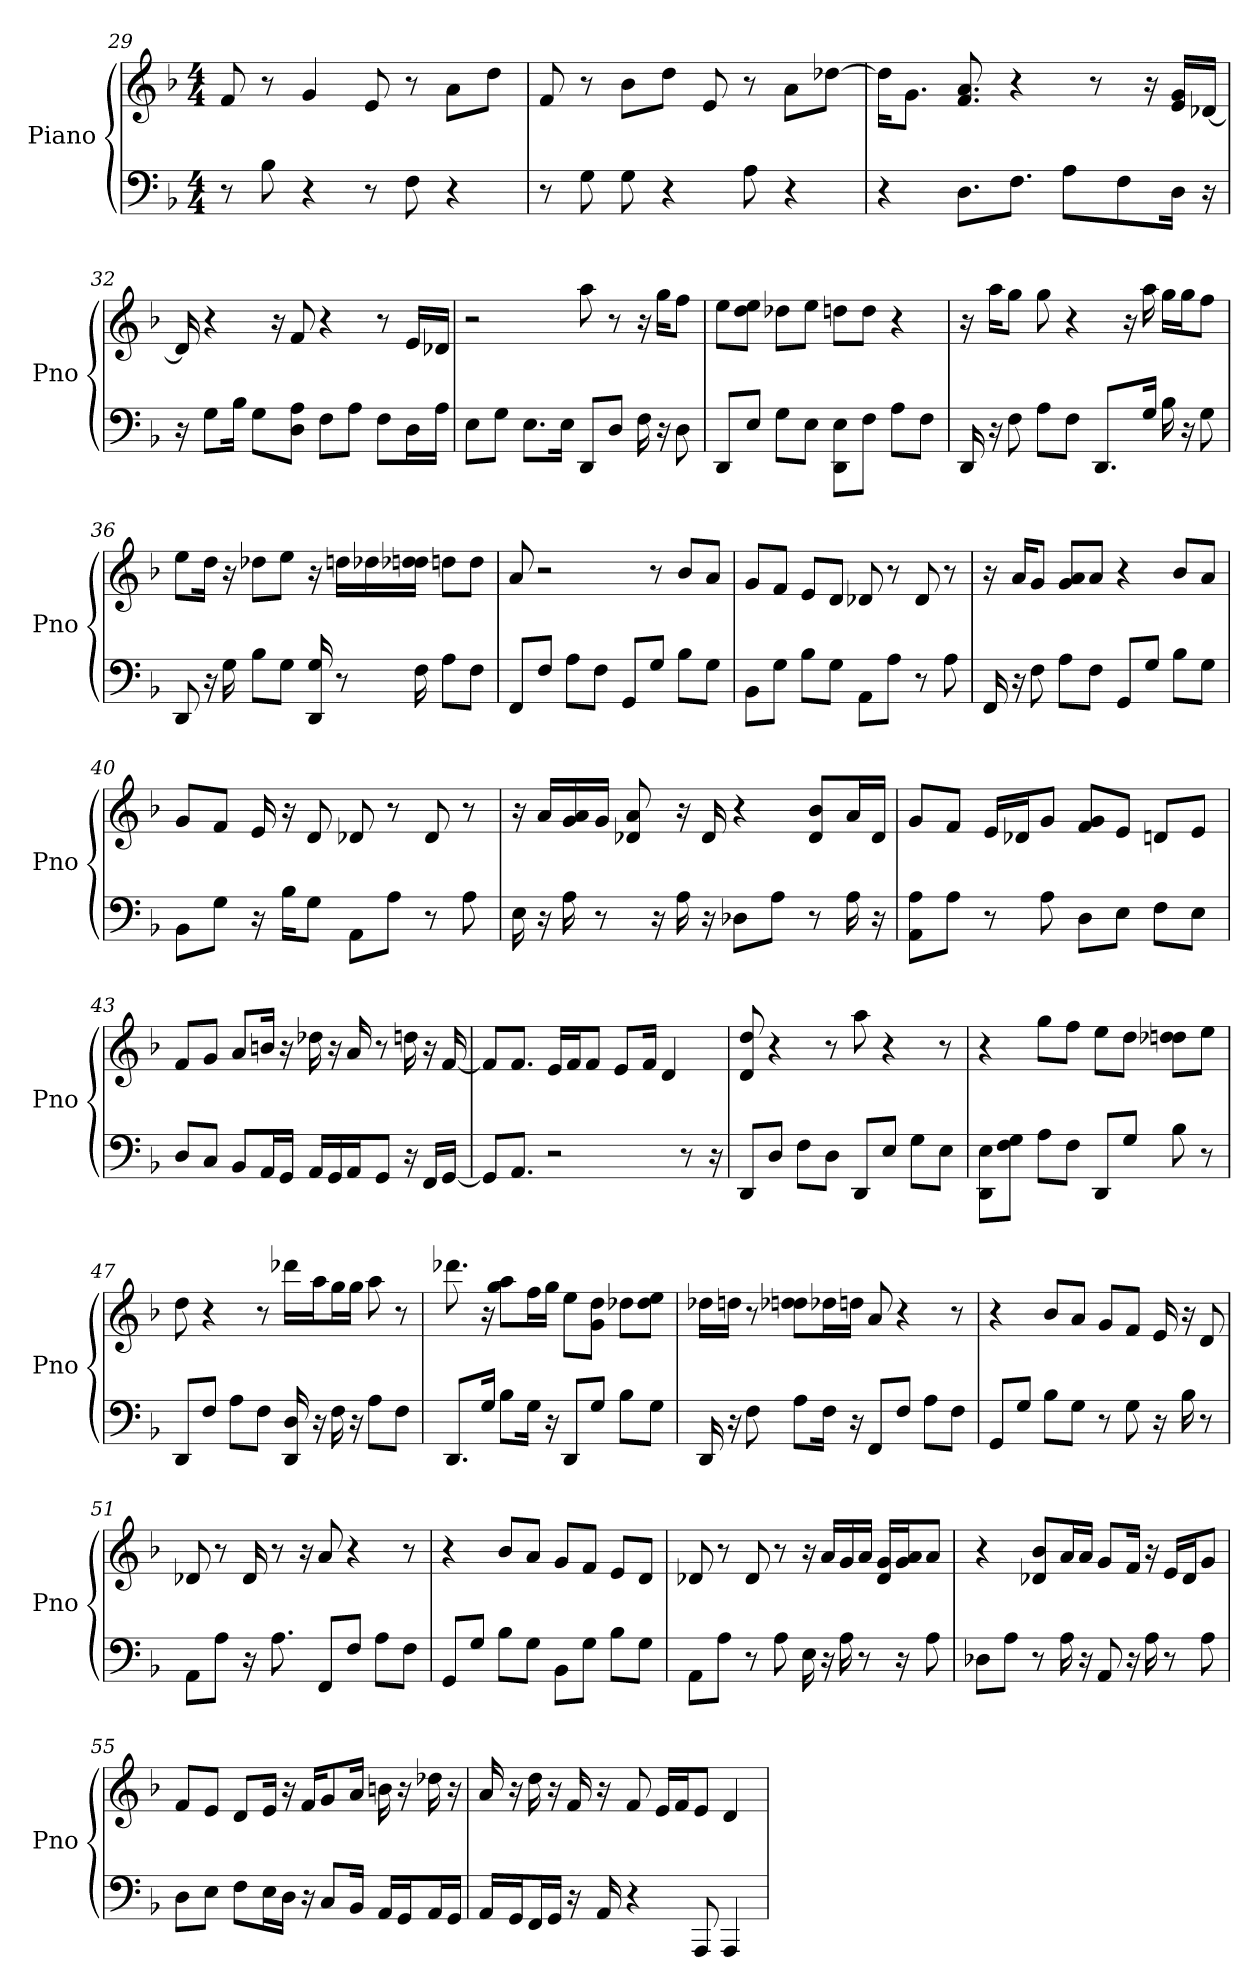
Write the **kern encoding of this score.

**kern	**kern
*part1	*part1
*staff2	*staff1
*I"Piano	*
*I'Pno	*
*clefF4	*clefG2
*k[b-]	*k[b-]
*F:	*F:
*M4/4	*M4/4
=29	=29
8r	8f
8B-	8r
4r	4g
8r	8e
8F	8r
4r	8a\L
.	8dd\J
=30	=30
8r	8f
8G	8r
8G	8b-\L
4r	8dd\J
.	8e
8A	8r
4r	8a\L
.	[8dd-\J
=31	=31
4r	16dd-\KL]
.	8.g\J
8.D\L	8.a 8.f
8.F\J	4r
8A\L	.
.	8r
8F\	.
.	16r
16D\Jk	16g/ 16e/LL
16r	[16d-/JJ
=32	=32
16r	16d-]
8G\L	4r
16B-\Jk	.
8G\L	.
.	16r
8D\ 8A\J	8f
8F\L	4r
8A\J	.
8F\L	8r
16D\L	16e/LL
16A\JJ	16d-/JJ
=33	=33
8E\L	2r
8G\J	.
8.E\L	.
16E\Jk	.
8DD/L	8aa
8D/J	8r
16F	16r
16r	16gg\KL
8D	8ff\J
=34	=34
8DD/L	8ee\L
8E/J	8dd\ 8ee\J
8G\L	8dd-\L
8E\J	8ee\J
8E\ 8DD\L	8dd\L
8F\J	8dd\J
8A\L	4r
8F\J	.
=35	=35
16DD	16r
16r	16aa\KL
8F	8gg\J
8A\L	8gg
8F\J	4r
8.DD/L	.
.	16r
16G/Jk	16aa
16B-	16gg\LL
16r	16gg\J
8G	8ff\J
=36	=36
8DD	8ee\L
16r	16dd\Jk
16G	16r
8B-\L	8dd-\L
8G\J	8ee\J
16DD 16G	16r
8r	16dd\LL
.	16dd-\
16F	16dd\ 16dd-\JJ
8A\L	8dd\L
8F\J	8dd\J
=37	=37
8FF/L	8a
8F/J	2r
8A\L	.
8F\J	.
8GG/L	.
8G/J	8r
8B-\L	8b-/L
8G\J	8a/J
=38	=38
8BB-\L	8g/L
8G\J	8f/J
8B-\L	8e/L
8G\J	8d/J
8AA\L	8d-
8A\J	8r
8r	8d-
8A	8r
=39	=39
16FF	16r
16r	16a/KL
8F	8g/J
8A\L	8g/ 8a/L
8F\J	8a/J
8GG/L	4r
8G/J	.
8B-\L	8b-/L
8G\J	8a/J
=40	=40
8BB-\L	8g/L
8G\J	8f/J
16r	16e
16B-\KL	16r
8G\J	8d
8AA\L	8d-
8A\J	8r
8r	8d-
8A	8r
=41	=41
16E	16r
16r	16a/LL
16A	16g/ 16a/
8r	16g/JJ
.	8d- 8a
16r	.
16A	16r
16r	16d-
8D-\L	4r
8A\J	.
8r	8b-/ 8d-/L
16A	16a/L
16r	16d-/JJ
=42	=42
8AA\ 8A\L	8g/L
8A\J	8f/J
8r	16e/LL
.	16d-/J
8A	8g/J
8D\L	8g/ 8f/L
8E\J	8e/J
8F\L	8d/L
8E\J	8e/J
=43	=43
8D/L	8f/L
8C/J	8g/J
8BB-/L	8a/L
16AA/L	16b/Jk
16GG/JJ	16r
16AA/LL	16dd-
16GG/J	16r
16AA/K	16a
8GG/J	8r
16r	16dd
16FF/LL	16r
[16GG/JJ	[16f
=44	=44
8GG/L]	8f/L]
8.AA/J	8.f/J
2r	16e/KL
.	16f/K
.	8f/J
.	8e/L
.	16f/Jk
.	4d
8r	.
16r	.
=45	=45
8DD/L	8dd 8d
8D/J	4r
8F\L	.
8D\J	8r
8DD/L	8aa
8E/J	4r
8G\L	.
8E\J	8r
=46	=46
8E\ 8DD\L	4r
8F\ 8G\J	.
8A\L	8gg\L
8F\J	8ff\J
8DD/L	8ee\L
8G/J	8dd\J
8B-	8dd-\ 8dd\L
8r	8ee\J
=47	=47
8DD/L	8dd
8F/J	4r
8A\L	.
8F\J	8r
16D 16DD	16ddd-\LL
16r	16aa\J
16F	16gg\L
16r	16gg\JJ
8A\L	8aa
8F\J	8r
=48	=48
8.DD/L	8.ddd-
16G/Jk	16r
8B-\L	8aa\ 8gg\L
16G\Jk	16ff\L
16r	16gg\JJ
8DD/L	8ee\L
8G/J	8dd\ 8g\J
8B-\L	8dd-\L
8G\J	8ee\ 8dd-\J
=49	=49
16DD	16dd-\LL
16r	16dd\JJ
8F	8r
8A\L	8dd-\ 8dd\L
16F\Jk	16dd-\L
16r	16dd\JJ
8FF/L	8a
8F/J	4r
8A\L	.
8F\J	8r
=50	=50
8GG/L	4r
8G/J	.
8B-\L	8b-/L
8G\J	8a/J
8r	8g/L
8G	8f/J
16r	16e
16B-	16r
8r	8d
=51	=51
8AA\L	8d-
8A\J	8r
16r	16d-
8.A	8r
.	16r
8FF/L	8a
8F/J	4r
8A\L	.
8F\J	8r
=52	=52
8GG/L	4r
8G/J	.
8B-\L	8b-/L
8G\J	8a/J
8BB-\L	8g/L
8G\J	8f/J
8B-\L	8e/L
8G\J	8d/J
=53	=53
8AA\L	8d-
8A\J	8r
8r	8d-
8A	8r
16E	16r
16r	16a/LL
16A	16g/
8r	16a/JJ
.	16d-/ 16g/LL
16r	16a/ 16g/J
8A	8a/J
=54	=54
8D-\L	4r
8A\J	.
8r	8d-/ 8b-/L
16A	16a/L
16r	16a/JJ
8AA	8g/L
16r	16f/Jk
16A	16r
8r	16e/LL
.	16d-/J
8A	8g/J
=55	=55
8D\L	8f/L
8E\J	8e/J
8F\L	8d/L
16E\L	16e/Jk
16D\JJ	16r
16r	16f/KL
8C/L	8g/
16BB-/Jk	16a/Jk
16AA/LL	16b
16GG/J	16r
16AA/L	16dd-
16GG/JJ	16r
=56	=56
16AA/LL	16a
16GG/J	16r
16FF/L	16dd
16GG/JJ	16r
16r	16f
16AA	16r
4r	8f
.	16e/LL
.	16f/J
8AAA	8e/J
4AAA	4d
=	=
*-	*-
